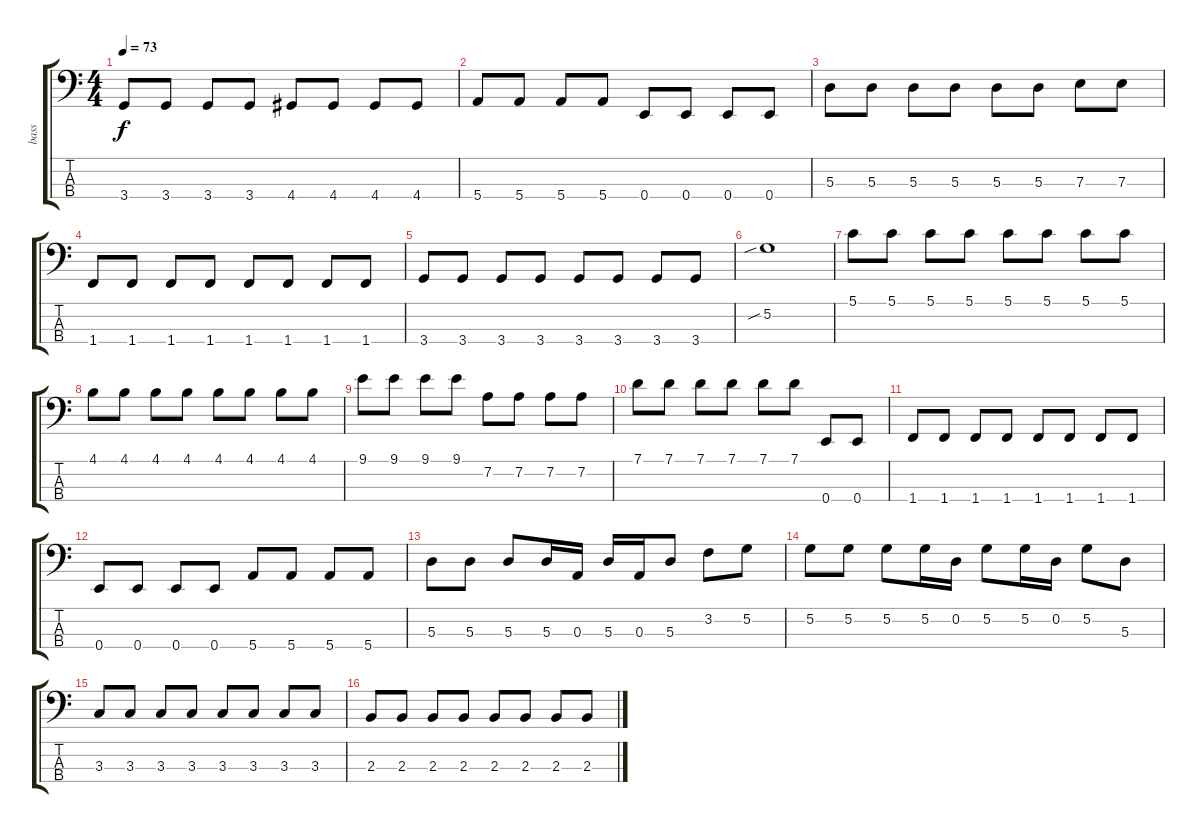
\track ("bass" "bass") {instrument electricbassfinger}
\staff {score tabs}
\tuning (G2 D2 A1 E1) {hide}
\ts (4 4)
\tempo 73
\clef f4
\ks c
3.4.8{dy f} 3.4.8 3.4.8 3.4.8 4.4.8 4.4.8 4.4.8 4.4.8 |
5.4.8 5.4.8 5.4.8 5.4.8 0.4.8 0.4.8 0.4.8 0.4.8 |
5.3.8 5.3.8 5.3.8 5.3.8 5.3.8 5.3.8 7.3.8 7.3.8 |
1.4.8 1.4.8 1.4.8 1.4.8 1.4.8 1.4.8 1.4.8 1.4.8 |
3.4.8 3.4.8 3.4.8 3.4.8 3.4.8 3.4.8 3.4.8 3.4.8 |
5.2{sib}.1 |
5.1.8 5.1.8 5.1.8 5.1.8 5.1.8 5.1.8 5.1.8 5.1.8 |
4.1.8 4.1.8 4.1.8 4.1.8 4.1.8 4.1.8 4.1.8 4.1.8 |
9.1.8 9.1.8 9.1.8 9.1.8 7.2.8 7.2.8 7.2.8 7.2.8 |
7.1.8 7.1.8 7.1.8 7.1.8 7.1.8 7.1.8 0.4.8 0.4.8 |
1.4.8 1.4.8 1.4.8 1.4.8 1.4.8 1.4.8 1.4.8 1.4.8 |
0.4.8 0.4.8 0.4.8 0.4.8 5.4.8 5.4.8 5.4.8 5.4.8 |
5.3.8 5.3.8 5.3.8 5.3.16 0.3.16 5.3.16 0.3.16 5.3.8 3.2.8 5.2.8 |
5.2.8 5.2.8 5.2.8 5.2.16 0.2.16 5.2.8 5.2.16 0.2.16 5.2.8 5.3.8 |
3.3.8 3.3.8 3.3.8 3.3.8 3.3.8 3.3.8 3.3.8 3.3.8 |
2.3.8 2.3.8 2.3.8 2.3.8 2.3.8 2.3.8 2.3.8 2.3.8
